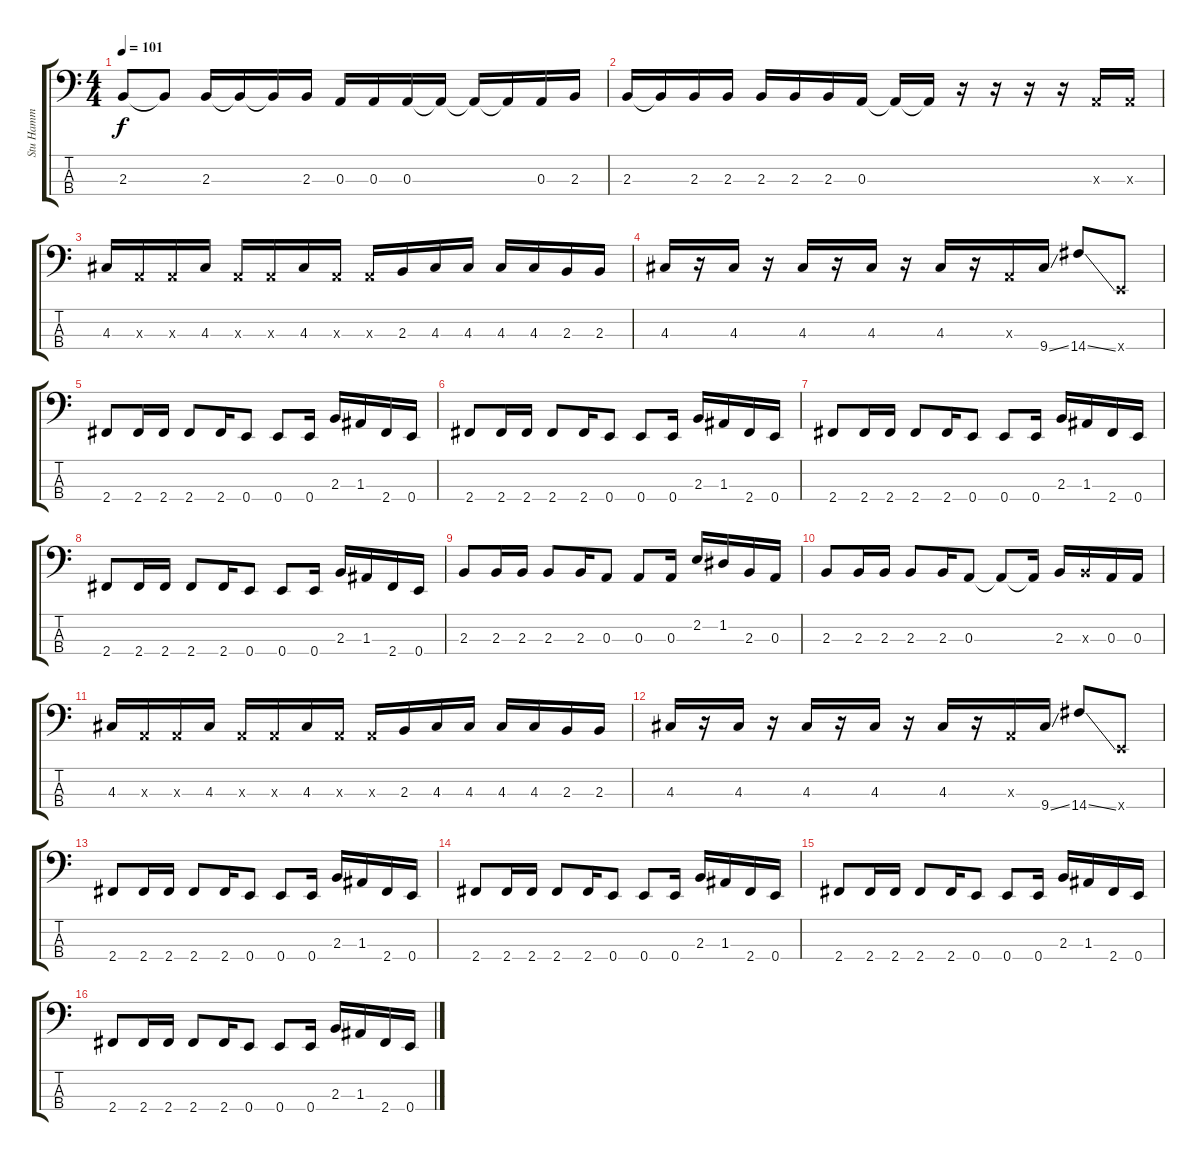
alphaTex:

\track ("Stu Hamm" "Stu Hamm") {instrument slapbass2}
\staff {score tabs}
\tuning (G2 D2 A1 E1) {hide}
\ts (4 4)
\tempo 101
\clef f4
\ks c
2.3.8{dy f} 2.3{t}.8 2.3.16 2.3{t}.16 2.3{t}.16 2.3.16 0.3.16 0.3.16 0.3.16 0.3{t}.16 0.3{t}.16 0.3{t}.16 0.3.16 2.3.16 |
2.3.16 2.3{t}.16 2.3.16 2.3.16 2.3.16 2.3.16 2.3.16 0.3.16 0.3{t}.16 0.3{t}.16 r.16 r.16 r.16 r.16 0.3{x}.16 0.3{x}.16 |
4.3.16 0.3{x}.16 0.3{x}.16 4.3.16 0.3{x}.16 0.3{x}.16 4.3.16 0.3{x}.16 0.3{x}.16 2.3.16 4.3.16 4.3.16 4.3.16 4.3.16 2.3.16 2.3.16 |
4.3.16 r.16 4.3.16 r.16 4.3.16 r.16 4.3.16 r.16 4.3.16 r.16 0.3{x}.16 9.4{ss}.16 14.4{ss}.8 0.4{x}.8 |
2.4.8 2.4.16 2.4.16 2.4.8 2.4.16 0.4.8 0.4.8 0.4.16 2.3.16 1.3.16 2.4.16 0.4.16 |
2.4.8 2.4.16 2.4.16 2.4.8 2.4.16 0.4.8 0.4.8 0.4.16 2.3.16 1.3.16 2.4.16 0.4.16 |
2.4.8 2.4.16 2.4.16 2.4.8 2.4.16 0.4.8 0.4.8 0.4.16 2.3.16 1.3.16 2.4.16 0.4.16 |
2.4.8 2.4.16 2.4.16 2.4.8 2.4.16 0.4.8 0.4.8 0.4.16 2.3.16 1.3.16 2.4.16 0.4.16 |
2.3.8 2.3.16 2.3.16 2.3.8 2.3.16 0.3.8 0.3.8 0.3.16 2.2.16 1.2.16 2.3.16 0.3.16 |
2.3.8 2.3.16 2.3.16 2.3.8 2.3.16 0.3.8 0.3{t}.8 0.3{t}.16 2.3.16 2.3{x}.16 0.3.16 0.3.16 |
4.3.16 0.3{x}.16 0.3{x}.16 4.3.16 0.3{x}.16 0.3{x}.16 4.3.16 0.3{x}.16 0.3{x}.16 2.3.16 4.3.16 4.3.16 4.3.16 4.3.16 2.3.16 2.3.16 |
4.3.16 r.16 4.3.16 r.16 4.3.16 r.16 4.3.16 r.16 4.3.16 r.16 0.3{x}.16 9.4{ss}.16 14.4{ss}.8 0.4{x}.8 |
2.4.8 2.4.16 2.4.16 2.4.8 2.4.16 0.4.8 0.4.8 0.4.16 2.3.16 1.3.16 2.4.16 0.4.16 |
2.4.8 2.4.16 2.4.16 2.4.8 2.4.16 0.4.8 0.4.8 0.4.16 2.3.16 1.3.16 2.4.16 0.4.16 |
2.4.8 2.4.16 2.4.16 2.4.8 2.4.16 0.4.8 0.4.8 0.4.16 2.3.16 1.3.16 2.4.16 0.4.16 |
2.4.8 2.4.16 2.4.16 2.4.8 2.4.16 0.4.8 0.4.8 0.4.16 2.3.16 1.3.16 2.4.16 0.4.16
